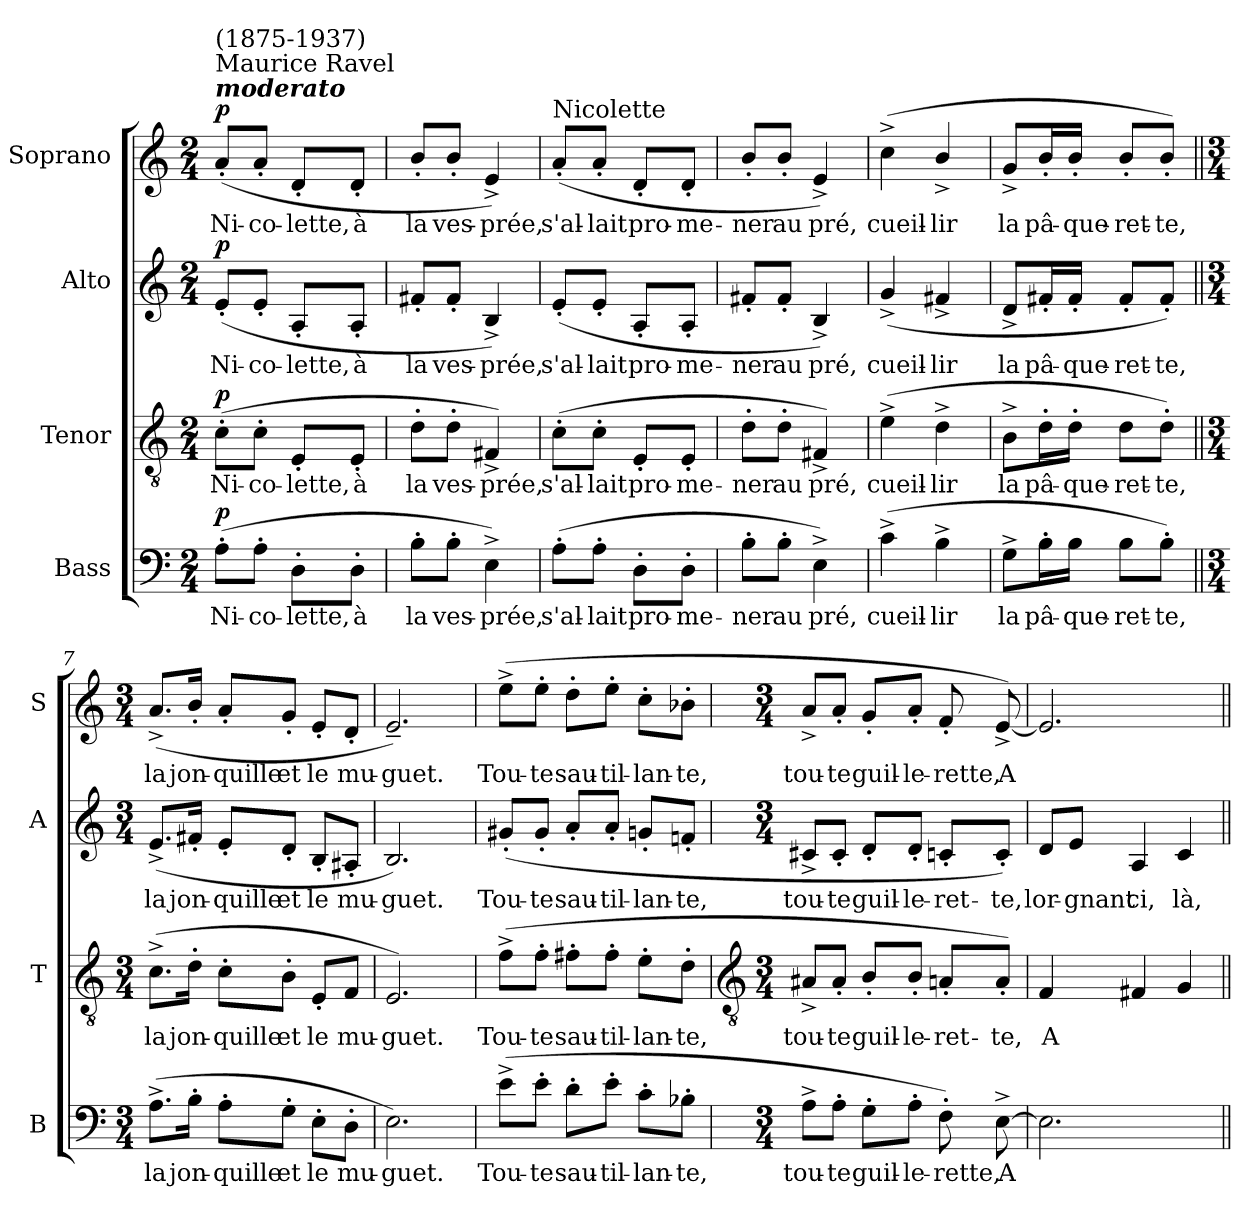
**kern	**text	**dynam	**kern	**text	**dynam	**kern	**text	**dynam	**kern	**text	**dynam
*part4	*part4	*part4	*part3	*part3	*part3	*part2	*part2	*part2	*part1	*part1	*part1
*staff4	*staff4	*staff4	*staff3	*staff3	*staff3	*staff2	*staff2	*staff2	*staff1	*staff1	*staff1
*I"Bass	*	*	*I"Tenor	*	*	*I"Alto	*	*	*I"Soprano	*	*
*I'B	*	*	*I'T	*	*	*I'A	*	*	*I'S	*	*
*clefF4	*	*	*clefGv2	*	*	*clefG2	*	*	*clefG2	*	*
*k[]	*	*	*k[]	*	*	*k[]	*	*	*k[]	*	*
*M2/4	*	*	*M2/4	*	*	*M2/4	*	*	*M2/4	*	*
*MM90	*	*	*MM90	*	*	*MM90	*	*	*MM90	*	*
=1	=1	=1	=1	=1	=1	=1	=1	=1	=1	=1	=1
!	!	!	!	!	!	!	!	!	!LO:TX:a:Bi:t=moderato	!	!
!	!	!	!	!	!	!	!	!	!LO:TX:a:t=Maurice Ravel	!	!
!	!	!	!	!	!	!	!	!	!LO:TX:a:t=(1875-1937)	!	!
!	!LO:LY:b	!LO:DY:b	!	!LO:LY:b	!LO:DY:b	!	!LO:LY:b	!LO:DY:b	!	!LO:LY:b	!LO:DY:b
(>8A'\L	Ni-	p	(>8c'\L	Ni-	p	(>8e'/L	Ni-	p	(>8a'/L	Ni-	p
!	!LO:LY:b	!	!	!LO:LY:b	!	!	!LO:LY:b	!	!	!LO:LY:b	!
8A'\J	-co-	.	8c'\J	-co-	.	8e'/J	-co-	.	8a'/J	-co-	.
!	!LO:LY:b	!	!	!LO:LY:b	!	!	!LO:LY:b	!	!	!LO:LY:b	!
8D'\L	-lette,	.	8E'/L	-lette,	.	8A'/L	-lette,	.	8d'/L	-lette,	.
!	!LO:LY:b	!	!	!LO:LY:b	!	!	!LO:LY:b	!	!	!LO:LY:b	!
8D'\J	à	.	8E'/J	à	.	8A'/J	à	.	8d'/J	à	.
=2	=2	=2	=2	=2	=2	=2	=2	=2	=2	=2	=2
!	!LO:LY:b	!	!	!LO:LY:b	!	!	!LO:LY:b	!	!	!LO:LY:b	!
8B'\L	la	.	8d'\L	la	.	8f#X'/L	la	.	8b'/L	la	.
!	!LO:LY:b	!	!	!LO:LY:b	!	!	!LO:LY:b	!	!	!LO:LY:b	!
8B'\J	ves-	.	8d'\J	ves-	.	8f#'/J	ves-	.	8b'/J	ves-	.
!	!LO:LY:b	!	!	!LO:LY:b	!	!	!LO:LY:b	!	!	!LO:LY:b	!
4E^\)	-prée,	.	4F#X^/)	-prée,	.	4B^/)	-prée,	.	4e^/)	-prée,	.
=3	=3	=3	=3	=3	=3	=3	=3	=3	=3	=3	=3
!	!	!	!	!	!	!	!	!	!LO:TX:a:t=Nicolette	!	!
!	!LO:LY:b	!	!	!LO:LY:b	!	!	!LO:LY:b	!	!	!LO:LY:b	!
(>8A'\L	s'al-	.	(>8c'\L	s'al-	.	(>8e'/L	s'al-	.	(>8a'/L	s'al-	.
!	!LO:LY:b	!	!	!LO:LY:b	!	!	!LO:LY:b	!	!	!LO:LY:b	!
8A'\J	-lait	.	8c'\J	-lait	.	8e'/J	-lait	.	8a'/J	-lait	.
!	!LO:LY:b	!	!	!LO:LY:b	!	!	!LO:LY:b	!	!	!LO:LY:b	!
8D'\L	pro-	.	8E'/L	pro-	.	8A'/L	pro-	.	8d'/L	pro-	.
!	!LO:LY:b	!	!	!LO:LY:b	!	!	!LO:LY:b	!	!	!LO:LY:b	!
8D'\J	-me-	.	8E'/J	-me-	.	8A'/J	-me-	.	8d'/J	-me-	.
=4	=4	=4	=4	=4	=4	=4	=4	=4	=4	=4	=4
!	!LO:LY:b	!	!	!LO:LY:b	!	!	!LO:LY:b	!	!	!LO:LY:b	!
8B'\L	-ner	.	8d'\L	-ner	.	8f#X'/L	-ner	.	8b'/L	-ner	.
!	!LO:LY:b	!	!	!LO:LY:b	!	!	!LO:LY:b	!	!	!LO:LY:b	!
8B'\J	au	.	8d'\J	au	.	8f#'/J	au	.	8b'/J	au	.
!	!LO:LY:b	!	!	!LO:LY:b	!	!	!LO:LY:b	!	!	!LO:LY:b	!
4E^\)	pré,	.	4F#X^/)	pré,	.	4B^/)	pré,	.	4e^/)	pré,	.
=5	=5	=5	=5	=5	=5	=5	=5	=5	=5	=5	=5
!	!LO:LY:b	!	!	!LO:LY:b	!	!	!LO:LY:b	!	!	!LO:LY:b	!
(>4c^\	cueil-	.	(>4e^\	cueil-	.	(<4g^/	cueil-	.	(<4cc^\	cueil-	.
!	!LO:LY:b	!	!	!LO:LY:b	!	!	!LO:LY:b	!	!	!LO:LY:b	!
4B^\	-lir	.	4d^\	-lir	.	4f#X^/	-lir	.	4b^/	-lir	.
!!LO:LB:g=z
=6	=6	=6	=6	=6	=6	=6	=6	=6	=6	=6	=6
!	!LO:LY:b	!	!	!LO:LY:b	!	!	!LO:LY:b	!	!	!LO:LY:b	!
8G^\L	la	.	8B^\L	la	.	8d^/L	la	.	8g^/L	la	.
!	!LO:LY:b	!	!	!LO:LY:b	!	!	!LO:LY:b	!	!	!LO:LY:b	!
16B'\L	pâ-	.	16d'\L	pâ-	.	16f#X'/L	pâ-	.	16b'/L	pâ-	.
!	!LO:LY:b	!	!	!LO:LY:b	!	!	!LO:LY:b	!	!	!LO:LY:b	!
16B\JJ	-que-	.	16d'\JJ	-que-	.	16f#'/JJ	-que-	.	16b'/JJ	-que-	.
!	!LO:LY:b	!	!	!LO:LY:b	!	!	!LO:LY:b	!	!	!LO:LY:b	!
8B\L	-ret-	.	8d\L	-ret-	.	8f#'/L	-ret-	.	8b'/L	-ret-	.
!	!LO:LY:b	!	!	!LO:LY:b	!	!	!LO:LY:b	!	!	!LO:LY:b	!
8B'\J)	-te,	.	8d'\J)	-te,	.	8f#'/J)	-te,	.	8b'/J)	-te,	.
=7||	=7||	=7||	=7||	=7||	=7||	=7||	=7||	=7||	=7||	=7||	=7||
*M3/4	*	*	*M3/4	*	*	*M3/4	*	*	*M3/4	*	*
!	!LO:LY:b	!	!	!LO:LY:b	!	!	!LO:LY:b	!	!	!LO:LY:b	!
(>8.A^\L	la	.	(>8.c^\L	la	.	(>8.e^/L	la	.	(>8.a^/L	la	.
!	!LO:LY:b	!	!	!LO:LY:b	!	!	!LO:LY:b	!	!	!LO:LY:b	!
16B'\Jk	jon-	.	16d'\Jk	jon-	.	16f#X'/Jk	jon-	.	16b'/Jk	jon-	.
!	!LO:LY:b	!	!	!LO:LY:b	!	!	!LO:LY:b	!	!	!LO:LY:b	!
8A'\L	-quille	.	8c'\L	-quille	.	8e'/L	-quille	.	8a'/L	-quille	.
!	!LO:LY:b	!	!	!LO:LY:b	!	!	!LO:LY:b	!	!	!LO:LY:b	!
8G'\J	et	.	8B'\J	et	.	8d'/J	et	.	8g'/J	et	.
!	!LO:LY:b	!	!	!LO:LY:b	!	!	!LO:LY:b	!	!	!LO:LY:b	!
8E'\L	le	.	8E'/L	le	.	8B'/L	le	.	8e'/L	le	.
!	!LO:LY:b	!	!	!LO:LY:b	!	!	!LO:LY:b	!	!	!LO:LY:b	!
8D'\J	mu-	.	8F/J	mu-	.	8A#X'/J	mu-	.	8d'/J	mu-	.
=8	=8	=8	=8	=8	=8	=8	=8	=8	=8	=8	=8
!	!LO:LY:b	!	!	!LO:LY:b	!	!	!LO:LY:b	!	!	!LO:LY:b	!
2.E\)	-guet.	.	2.E/)	-guet.	.	2.B/)	-guet.	.	2.e~/)	-guet.	.
=9	=9	=9	=9	=9	=9	=9	=9	=9	=9	=9	=9
!	!LO:LY:b	!	!	!LO:LY:b	!	!	!LO:LY:b	!	!	!LO:LY:b	!
(>8e^\L	Tou-	.	(>8f^\L	Tou-	.	(>8g#X'/L	Tou-	.	(>8ee^\L	Tou-	.
!	!LO:LY:b	!	!	!LO:LY:b	!	!	!LO:LY:b	!	!	!LO:LY:b	!
8e'\J	-te	.	8f'\J	-te	.	8g#'/J	-te	.	8ee'\J	-te	.
!	!LO:LY:b	!	!	!LO:LY:b	!	!	!LO:LY:b	!	!	!LO:LY:b	!
8d'\L	sau-	.	8f#X'\L	sau-	.	8a'/L	sau-	.	8dd'\L	sau-	.
!	!LO:LY:b	!	!	!LO:LY:b	!	!	!LO:LY:b	!	!	!LO:LY:b	!
8e'\J	-til-	.	8f#'\J	-til-	.	8a'/J	-til-	.	8ee'\J	-til-	.
!	!LO:LY:b	!	!	!LO:LY:b	!	!	!LO:LY:b	!	!	!LO:LY:b	!
8c'\L	-lan-	.	8e'\L	-lan-	.	8gn'/L	-lan-	.	8cc'\L	-lan-	.
!	!LO:LY:b	!	!	!LO:LY:b	!	!	!LO:LY:b	!	!	!LO:LY:b	!
8B-X'\J	-te,	.	8d'\J	-te,	.	8fni'/J	-te,	.	8b-X'\J	-te,	.
!!LO:PB:g=z
=10	=10	=10	=10	=10	=10	=10	=10	=10	=10	=10	=10
*	*	*	*clefGv2	*	*	*	*	*	*	*	*
*M3/4	*	*	*M3/4	*	*	*M3/4	*	*	*M3/4	*	*
!	!LO:LY:b	!	!	!LO:LY:b	!	!	!LO:LY:b	!	!	!LO:LY:b	!
8A^\L	tou-	.	8A#X^/L	tou-	.	8c#X^/L	tou-	.	8a^/L	tou-	.
!	!LO:LY:b	!	!	!LO:LY:b	!	!	!LO:LY:b	!	!	!LO:LY:b	!
8A'\J	-te	.	8A#'/J	-te	.	8c#'/J	-te	.	8a'/J	-te	.
!	!LO:LY:b	!	!	!LO:LY:b	!	!	!LO:LY:b	!	!	!LO:LY:b	!
8G'\L	guil-	.	8B'/L	guil-	.	8d'/L	guil-	.	8g'/L	guil-	.
!	!LO:LY:b	!	!	!LO:LY:b	!	!	!LO:LY:b	!	!	!LO:LY:b	!
8A'\J	-le-	.	8B'/J	-le-	.	8d'/J	-le-	.	8a'/J	-le-	.
!	!LO:LY:b	!	!	!LO:LY:b	!	!	!LO:LY:b	!	!	!LO:LY:b	!
8F'\)	-rette,	.	8An'/L	-ret-	.	8cn'/L	-ret-	.	8f'/	-rette,	.
!	!LO:LY:b	!	!	!LO:LY:b	!	!	!LO:LY:b	!	!	!LO:LY:b	!
[8E^\	A	.	8A'/J)	-te,	.	8c'/J)	-te,	.	[8e^/)	A	.
=11	=11	=11	=11	=11	=11	=11	=11	=11	=11	=11	=11
!	!	!	!	!LO:LY:b	!	!	!LO:LY:b	!	!	!	!
2.E\]	.	.	4F/	A	.	8d/L	lor-	.	2.e/]	.	.
!	!	!	!	!	!	!	!LO:LY:b	!	!	!	!
.	.	.	.	.	.	8e/J	-gnant	.	.	.	.
!	!	!	!	!	!	!	!LO:LY:b	!	!	!	!
.	.	.	4F#X/	.	.	4A/	ci,	.	.	.	.
!	!	!	!	!	!	!	!LO:LY:b	!	!	!	!
.	.	.	4G/	.	.	4c/	là,	.	.	.	.
=||	=||	=||	=||	=||	=||	=||	=||	=||	=||	=||	=||
*-	*-	*-	*-	*-	*-	*-	*-	*-	*-	*-	*-
